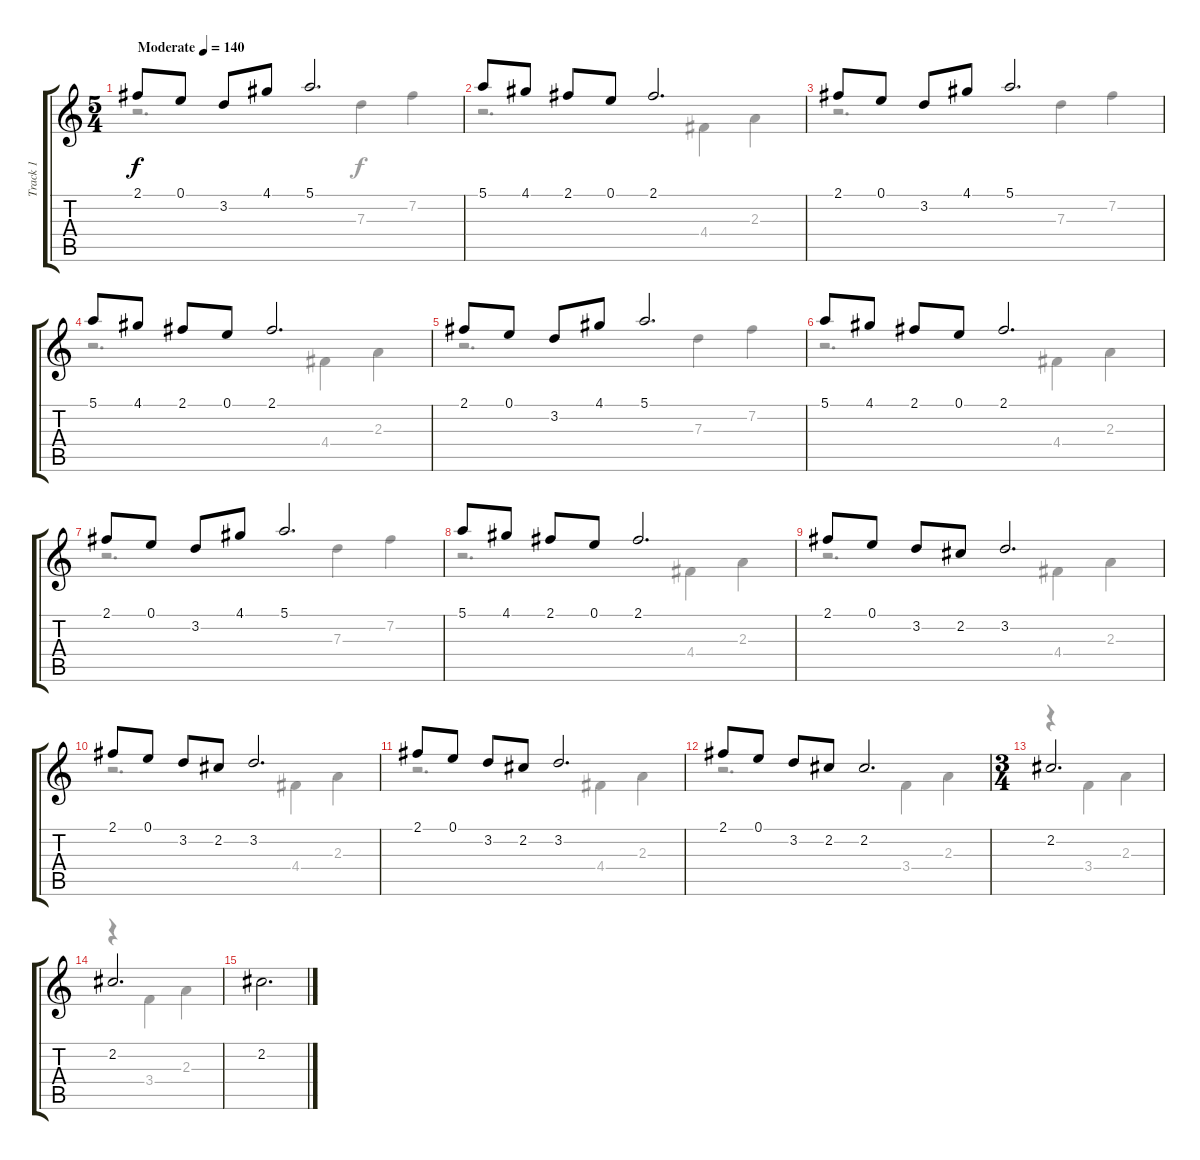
\track ("Track 1" "Track 1") {instrument electricguitarmuted}
\staff {score tabs}
\tuning (E4 B3 G3 D3 A2 E2) {hide}
\voice
\ts (5 4)
\tempo (140 "Moderate")
\clef g2
\ks c
2.1.8{dy f instrument electricguitarmuted} 0.1.8 3.2.8 4.1.8 5.1.2{d} |
5.1.8 4.1.8 2.1.8 0.1.8 2.1.2{d} |
2.1.8 0.1.8 3.2.8 4.1.8 5.1.2{d} |
5.1.8 4.1.8 2.1.8 0.1.8 2.1.2{d} |
2.1.8 0.1.8 3.2.8 4.1.8 5.1.2{d} |
5.1.8 4.1.8 2.1.8 0.1.8 2.1.2{d} |
2.1.8 0.1.8 3.2.8 4.1.8 5.1.2{d} |
5.1.8 4.1.8 2.1.8 0.1.8 2.1.2{d} |
2.1.8 0.1.8 3.2.8 2.2.8 3.2.2{d} |
2.1.8 0.1.8 3.2.8 2.2.8 3.2.2{d} |
2.1.8 0.1.8 3.2.8 2.2.8 3.2.2{d} |
2.1.8 0.1.8 3.2.8 2.2.8 2.2.2{d} |
\ts (3 4)
2.2.2{d} |
2.2.2{d} |
2.2.2{d}
\voice
\clef g2
\ottava regular
\simile none
\ks c
r.2{d dy f} 7.3.4 7.2.4 |
r.2{d} 4.4.4 2.3.4 |
r.2{d} 7.3.4 7.2.4 |
r.2{d} 4.4.4 2.3.4 |
r.2{d} 7.3.4 7.2.4 |
r.2{d} 4.4.4 2.3.4 |
r.2{d} 7.3.4 7.2.4 |
r.2{d} 4.4.4 2.3.4 |
r.2{d} 4.4.4 2.3.4 |
r.2{d} 4.4.4 2.3.4 |
r.2{d} 4.4.4 2.3.4 |
r.2{d} 3.4.4 2.3.4 |
r.4 3.4.4 2.3.4 |
r.4 3.4.4 2.3.4 |
